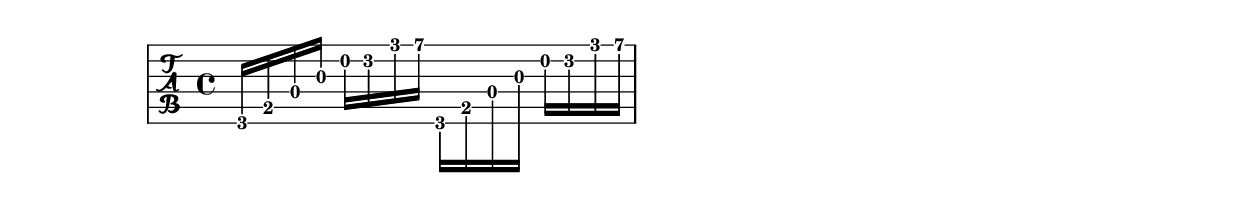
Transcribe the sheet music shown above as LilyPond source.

% DO NOT EDIT this file manually; it is automatically
% generated from Documentation/snippets/new
% Make any changes in Documentation/snippets/new/
% and then run scripts/auxiliar/makelsr.py
%
% This file is in the public domain.
%% Note: this file works from version 2.13.36
\version "2.13.36"

\header {
%% Translation of GIT committish: 59caa3adce63114ca7972d18f95d4aadc528ec3d
  texidoces = "
La dirección de las plicas se contola de la misma forma en la
tablatura que en la notación tradicional. Las barras se pueden
poner horizontales, como se muestra en este ejemplo.

"
  doctitlees = "Comportamiento de las plicas y las barras de corchea en tablaturas"


%% Translation of GIT committish: 0a868be38a775ecb1ef935b079000cebbc64de40
  texidocde = "
Die Richtung von Hälsen wird in Tabulaturen genauso wie in normaler Notation
eingestellt.  Balken können horizontal eingestellt werden, wie das Beispiel
zeigt.

"
  doctitlede = "Hals- und Balkenverhalten in einer Tabulatur"

%% Translation of GIT committish: 718fa63a806b2ae307f320e250bc83236e9cd136

  texidocfr = "
La direction des hampes se gère dans les tablatures tout comme en
notation traditionnelle.  Les ligatures peuvent être mises à l'horizontale
comme le montre cet exemple.

"
  doctitlefr = "Hampes et ligatures en mode tablature"


  lsrtags = "fretted-strings"
  texidoc = "
The direction of stems is controlled the same way in tablature as in
traditional notation.  Beams can be made horizontal, as shown in this
example.
"
  doctitle = "Stem and beam behavior in tablature"
} % begin verbatim


\new TabStaff {
  \relative c {
    \tabFullNotation
    g16 b d g b d g b
    \stemDown
    \override Beam #'concaveness = #10000
    g,,16 b d g b d g b
  }
}
